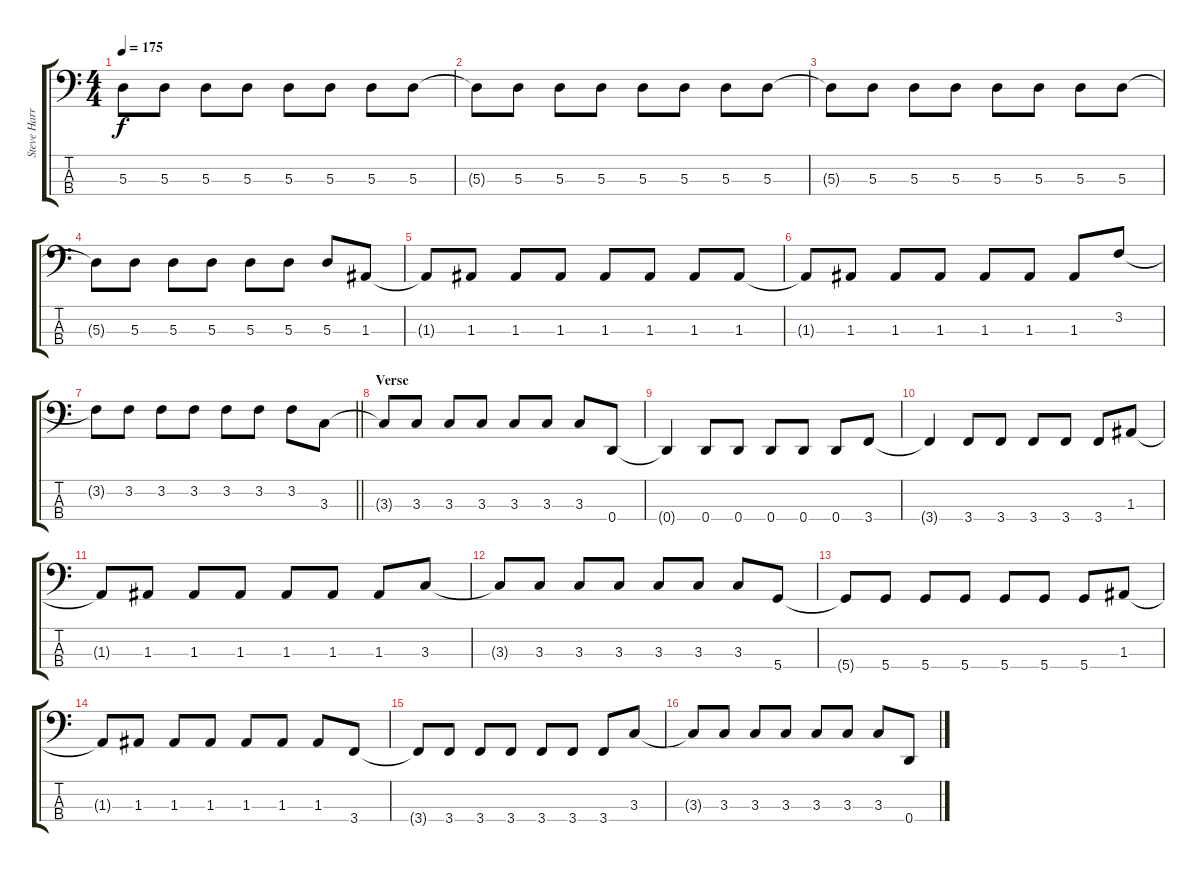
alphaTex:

\track ("Steve Harris" "Steve Harr") {instrument electricbassfinger}
\staff {score tabs}
\tuning (G2 D2 A1 D1) {hide}
\ts (4 4)
\tempo 175
\clef f4
\ks c
5.3{t}.8{dy f} 5.3.8 5.3.8 5.3.8 5.3.8 5.3.8 5.3.8 5.3.8 |
5.3{t}.8 5.3.8 5.3.8 5.3.8 5.3.8 5.3.8 5.3.8 5.3.8 |
5.3{t}.8 5.3.8 5.3.8 5.3.8 5.3.8 5.3.8 5.3.8 5.3.8 |
5.3{t}.8 5.3.8 5.3.8 5.3.8 5.3.8 5.3.8 5.3.8 1.3.8 |
1.3{t}.8 1.3.8 1.3.8 1.3.8 1.3.8 1.3.8 1.3.8 1.3.8 |
1.3{t}.8 1.3.8 1.3.8 1.3.8 1.3.8 1.3.8 1.3.8 3.2.8 |
\barLineRight lightlight
3.2{t}.8 3.2.8 3.2.8 3.2.8 3.2.8 3.2.8 3.2.8 3.3.8 |
\section ("" "Verse")
3.3{t}.8 3.3.8 3.3.8 3.3.8 3.3.8 3.3.8 3.3.8 0.4.8 |
0.4{t}.4 0.4.8 0.4.8 0.4.8 0.4.8 0.4.8 3.4.8 |
3.4{t}.4 3.4.8 3.4.8 3.4.8 3.4.8 3.4.8 1.3.8 |
1.3{t}.8 1.3.8 1.3.8 1.3.8 1.3.8 1.3.8 1.3.8 3.3.8 |
3.3{t}.8 3.3.8 3.3.8 3.3.8 3.3.8 3.3.8 3.3.8 5.4.8 |
5.4{t}.8 5.4.8 5.4.8 5.4.8 5.4.8 5.4.8 5.4.8 1.3.8 |
1.3{t}.8 1.3.8 1.3.8 1.3.8 1.3.8 1.3.8 1.3.8 3.4.8 |
3.4{t}.8 3.4.8 3.4.8 3.4.8 3.4.8 3.4.8 3.4.8 3.3.8 |
3.3{t}.8 3.3.8 3.3.8 3.3.8 3.3.8 3.3.8 3.3.8 0.4.8
